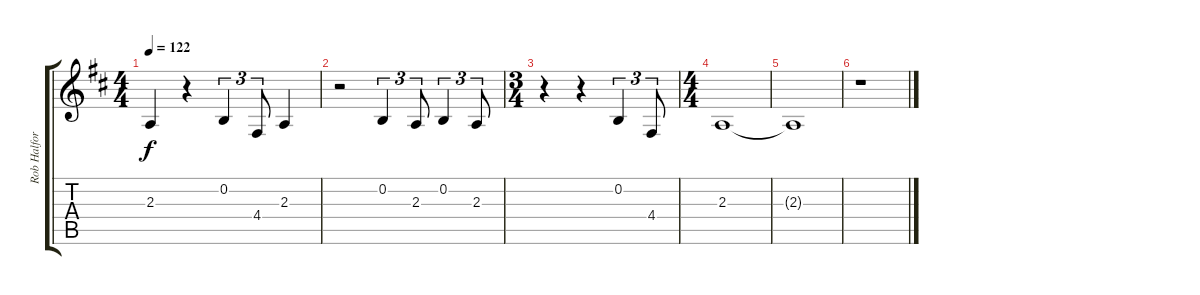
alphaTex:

\track ("Rob Halford" "Rob Halfor") {instrument lead2sawtooth}
\staff {score tabs}
\tuning (E4 B3 G3 D3 A2 E2) {hide}
\ts (4 4)
\tempo 122
\clef g2
\ks d
2.3{t}.4{dy f} r.4 0.2.4{tu (3 2)} 4.4.8{tu (3 2)} 2.3.4 |
r.2 0.2.4{tu (3 2)} 2.3.8{tu (3 2)} 0.2.4{tu (3 2)} 2.3.8{tu (3 2)} |
\ts (3 4)
r.4 r.4 0.2.4{tu (3 2)} 4.4.8{tu (3 2)} |
\ts (4 4)
2.3.1 |
2.3{t}.1 |
r.1
